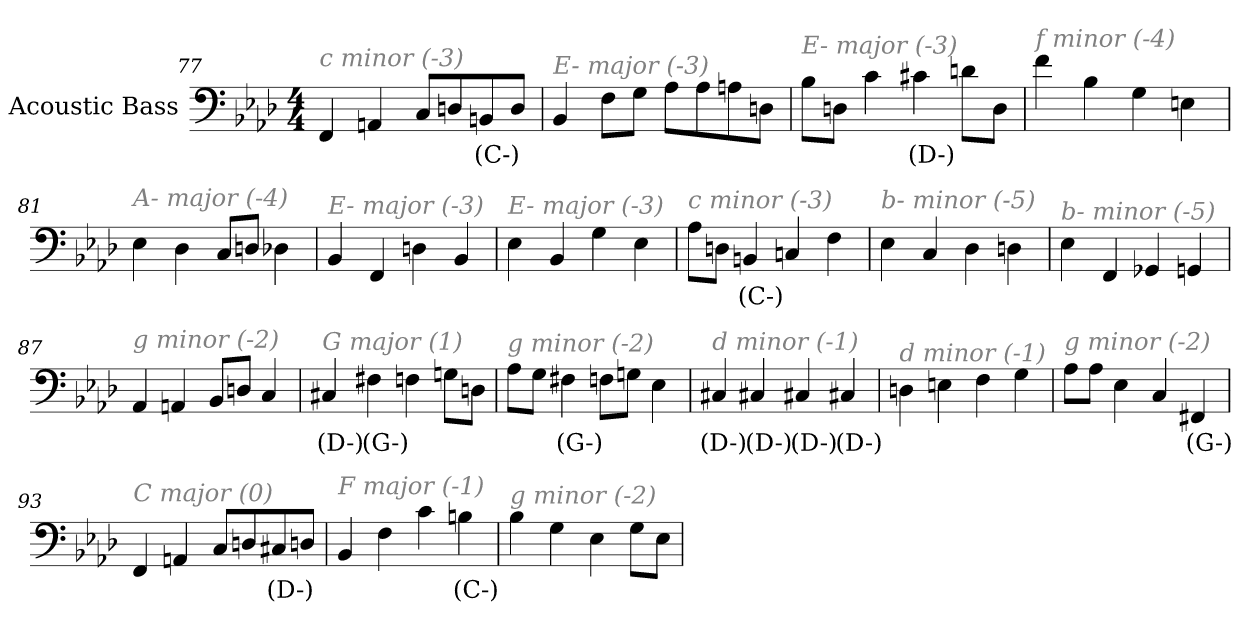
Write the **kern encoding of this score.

**kern	**text
*part1	*part1
*staff1	*staff1
*I"Acoustic Bass	*
*clefF4	*
*ITrd7c12	*
*k[b-e-a-d-]	*
*A-:	*
*M4/4	*
=77	=77
!LO:TX:i:color=#808080:t=c minor (-3)	!
4FFF	.
4AAAn	.
8CCL	.
8DDn	.
8BBBni	(C-)
8DDJ	.
=78	=78
!LO:TX:i:color=#808080:t=E- major (-3)	!
4BBB-	.
8FFL	.
8GGJ	.
8AA-L	.
8AA-	.
8AAn	.
8DDnJ	.
=79	=79
!LO:TX:i:color=#808080:t=E- major (-3)	!
8BB-L	.
8DDnJ	.
4C	.
4C#Xi	(D-)
8DnL	.
8DDJ	.
=80	=80
!LO:TX:i:color=#808080:t=f minor (-4)	!
4F	.
4BB-	.
4GG	.
4EEn	.
=81	=81
!LO:TX:i:color=#808080:t=A- major (-4)	!
4EE-	.
4DD-	.
8CCL	.
8DDnJ	.
4DD-X	.
=82	=82
!LO:TX:i:color=#808080:t=E- major (-3)	!
4BBB-	.
4FFF	.
4DDn	.
4BBB-	.
=83	=83
!LO:TX:i:color=#808080:t=E- major (-3)	!
4EE-	.
4BBB-	.
4GG	.
4EE-	.
=84	=84
!LO:TX:i:color=#808080:t=c minor (-3)	!
8AA-L	.
8DDnJ	.
4BBBni	(C-)
4CCn	.
4FF	.
=85	=85
!LO:TX:i:color=#808080:t=b- minor (-5)	!
4EE-	.
4CC	.
4DD-	.
4DDn	.
=86	=86
!LO:TX:i:color=#808080:t=b- minor (-5)	!
4EE-	.
4FFF	.
4GGG-X	.
4GGGn	.
=87	=87
!LO:TX:i:color=#808080:t=g minor (-2)	!
4AAA-	.
4AAAn	.
8BBB-L	.
8DDnJ	.
4CC	.
=88	=88
!LO:TX:i:color=#808080:t=G major (1)	!
4CC#Xi	(D-)
4FF#Xi	(G-)
4FF	.
8GGnL	.
8DDnJ	.
=89	=89
!LO:TX:i:color=#808080:t=g minor (-2)	!
8AA-L	.
8GGJ	.
4FF#Xi	(G-)
8FFL	.
8GGnJ	.
4EE-	.
=90	=90
!LO:TX:i:color=#808080:t=d minor (-1)	!
4CC#Xi	(D-)
4CC#Xi	(D-)
4CC#Xi	(D-)
4CC#Xi	(D-)
=91	=91
!LO:TX:i:color=#808080:t=d minor (-1)	!
4DDn	.
4EEn	.
4FF	.
4GG	.
=92	=92
!LO:TX:i:color=#808080:t=g minor (-2)	!
8AA-L	.
8AA-J	.
4EE-	.
4CC	.
4FFF#Xi	(G-)
=93	=93
!LO:TX:i:color=#808080:t=C major (0)	!
4FFF	.
4AAAn	.
8CCL	.
8DDn	.
8CC#Xi	(D-)
8DDnJ	.
=94	=94
!LO:TX:i:color=#808080:t=F major (-1)	!
4BBB-	.
4FF	.
4C	.
4BBni	(C-)
=95	=95
!LO:TX:i:color=#808080:t=g minor (-2)	!
4BB-	.
4GG	.
4EE-	.
8GGL	.
8EE-J	.
=	=
*-	*-
